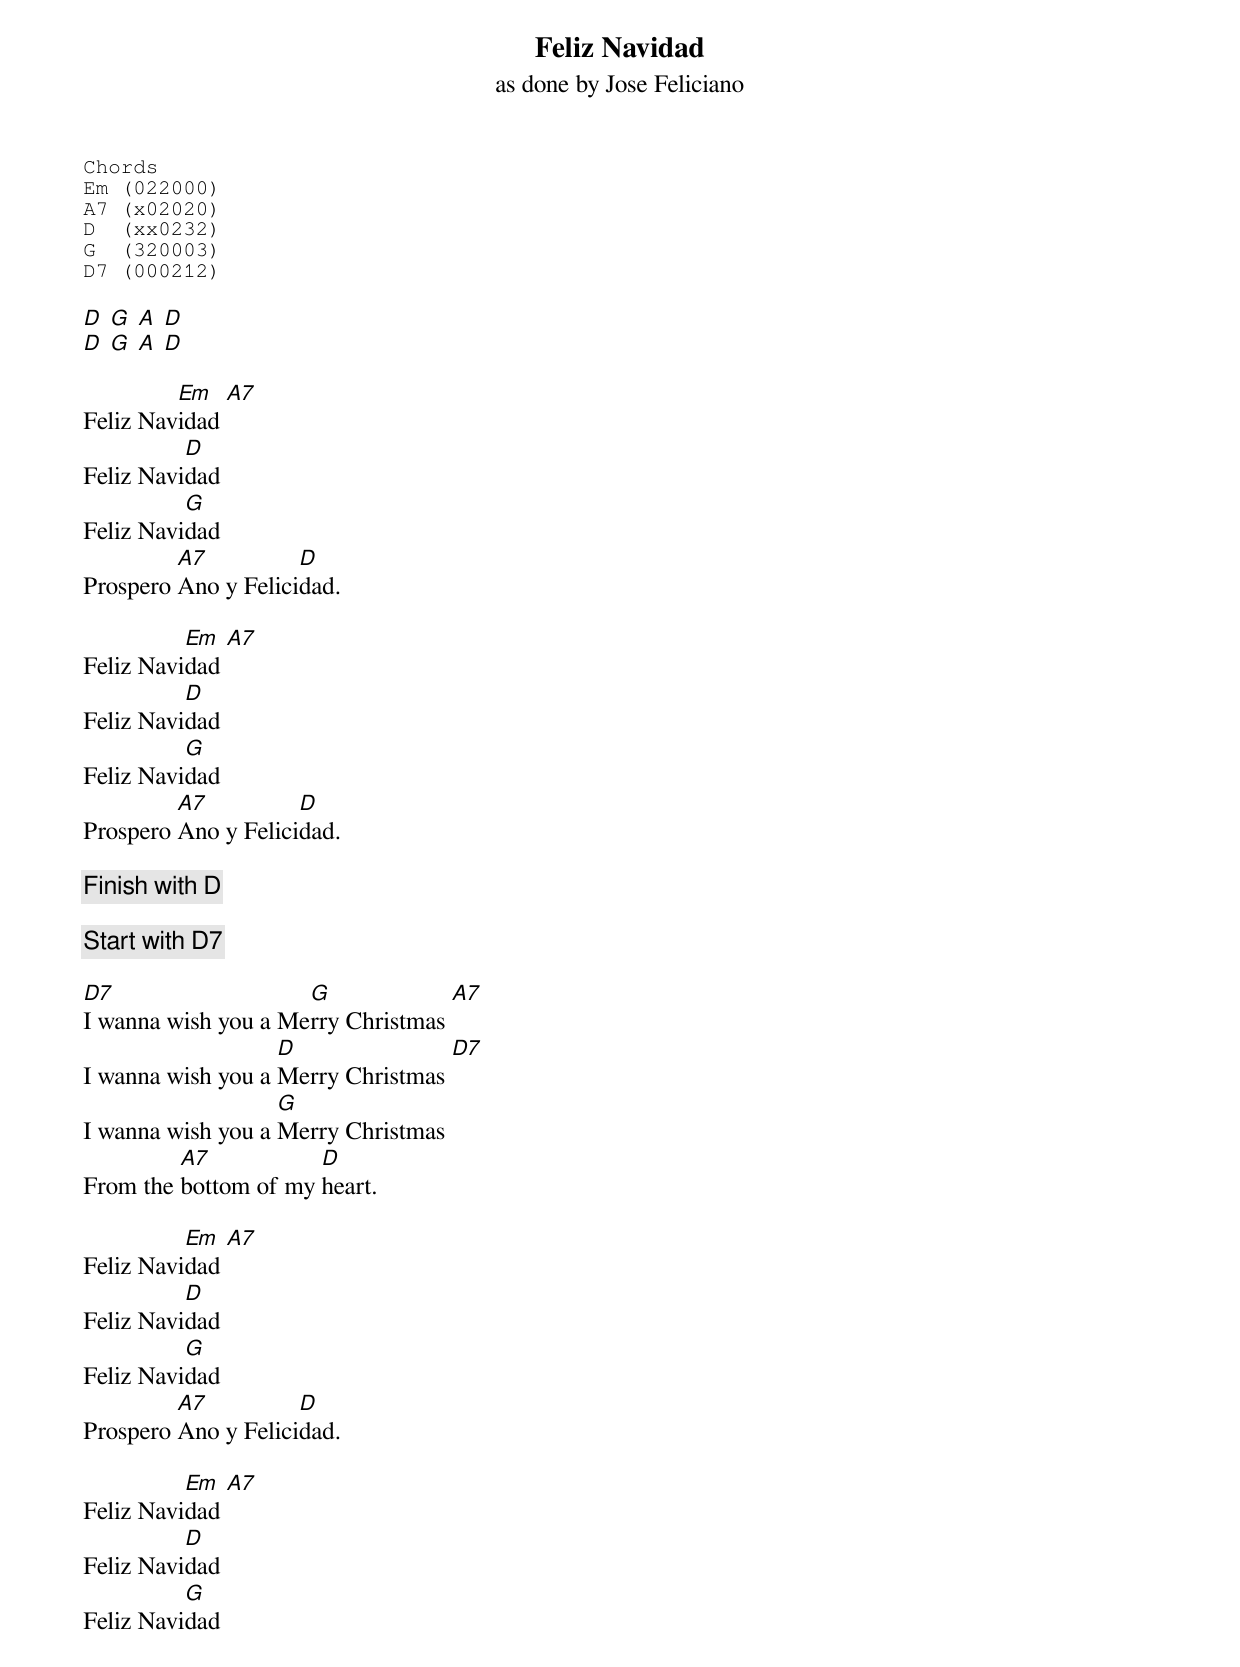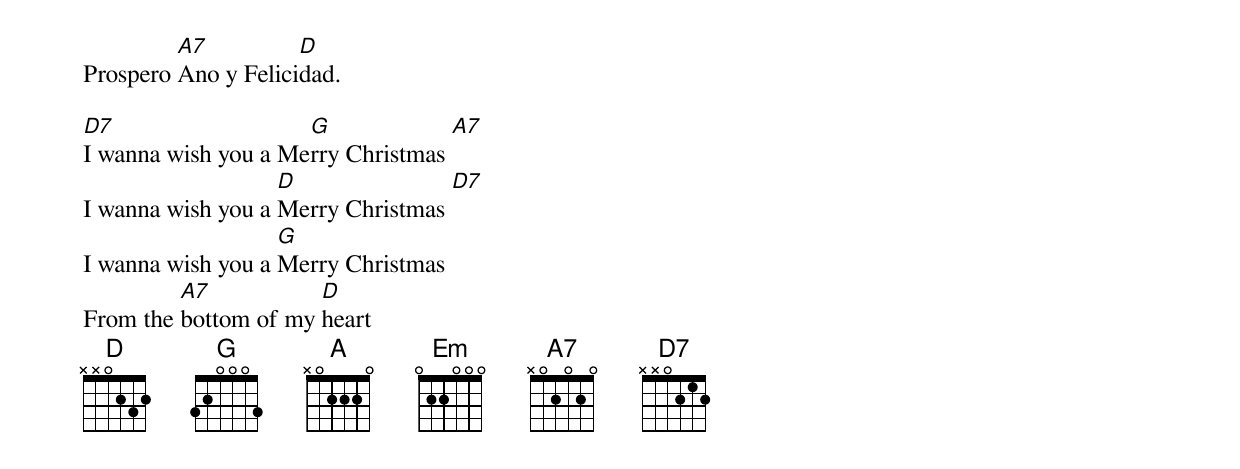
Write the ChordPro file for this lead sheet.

{t: Feliz Navidad}
{st: as done by Jose Feliciano}
{sot}
Chords
Em (022000)
A7 (x02020)
D  (xx0232)
G  (320003)
D7 (000212)
{eot}

[D] [G] [A] [D]
[D] [G] [A] [D]

Feliz Nav[Em]idad [A7]
Feliz Navi[D]dad
Feliz Navi[G]dad
Prospero [A7]Ano y Felici[D]dad.

Feliz Navi[Em]dad [A7]
Feliz Navi[D]dad
Feliz Navi[G]dad
Prospero [A7]Ano y Felici[D]dad.

{c:Finish with D}

{c:Start with D7}

[D7]I wanna wish you a Me[G]rry Christmas [A7]
I wanna wish you a [D]Merry Christmas [D7]
I wanna wish you a [G]Merry Christmas
From the [A7]bottom of my [D]heart.

Feliz Navi[Em]dad [A7]
Feliz Navi[D]dad
Feliz Navi[G]dad
Prospero [A7]Ano y Felici[D]dad.

Feliz Navi[Em]dad [A7]
Feliz Navi[D]dad
Feliz Navi[G]dad
Prospero [A7]Ano y Felici[D]dad.

[D7]I wanna wish you a Me[G]rry Christmas [A7]
I wanna wish you a [D]Merry Christmas [D7]
I wanna wish you a [G]Merry Christmas
From the [A7]bottom of my [D]heart
